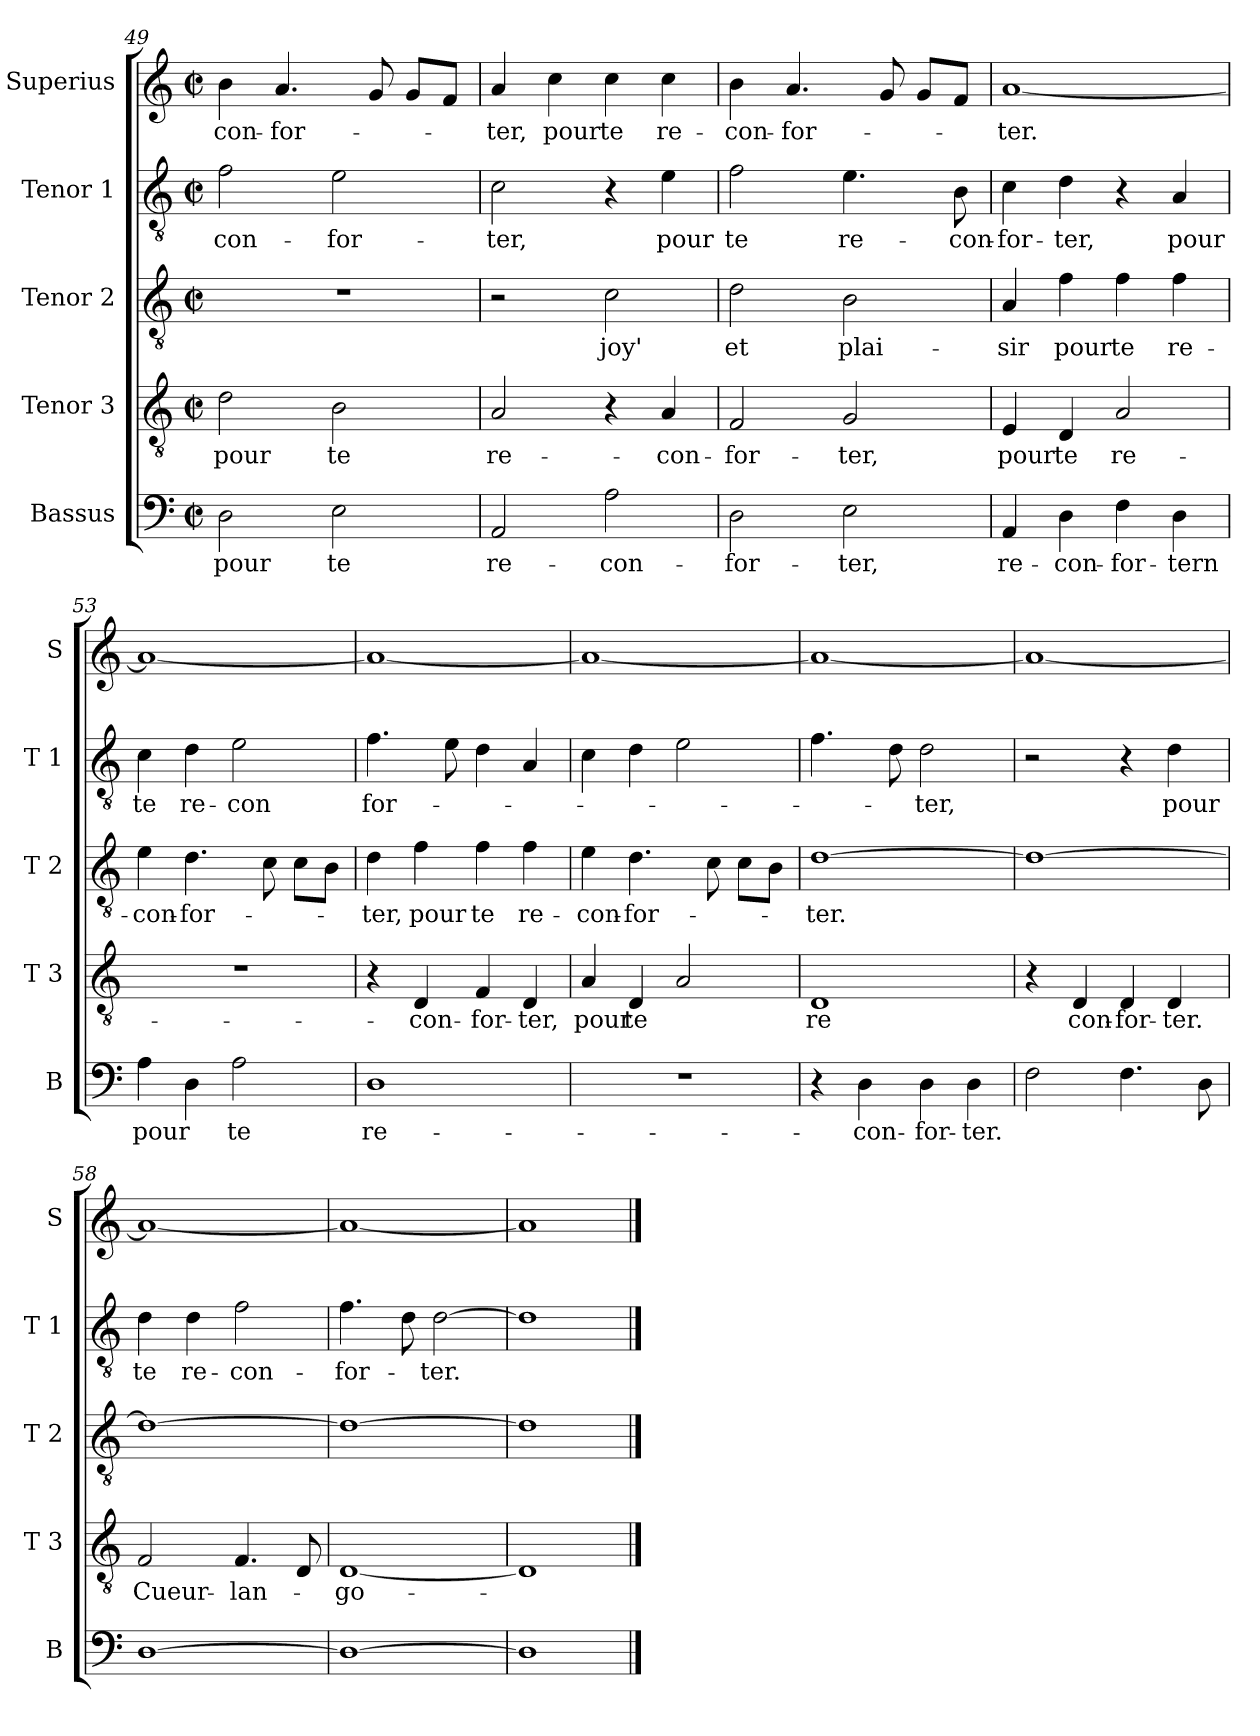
**kern	**text	**kern	**text	**kern	**text	**kern	**text	**kern	**text
*part5	*part5	*part4	*part4	*part3	*part3	*part2	*part2	*part1	*part1
*staff5	*staff5	*staff4	*staff4	*staff3	*staff3	*staff2	*staff2	*staff1	*staff1
*I"Bassus	*	*I"Tenor 3	*	*I"Tenor 2	*	*I"Tenor 1	*	*I"Superius	*
*I'B	*	*I'T 3	*	*I'T 2	*	*I'T 1	*	*I'S	*
*clefF4	*	*clefGv2	*	*clefGv2	*	*clefGv2	*	*clefG2	*
*k[]	*	*k[]	*	*k[]	*	*k[]	*	*k[]	*
*C:	*	*C:	*	*C:	*	*C:	*	*C:	*
*M2/2	*	*M2/2	*	*M2/2	*	*M2/2	*	*M2/2	*
*met(c|)	*	*met(c|)	*	*met(c|)	*	*met(c|)	*	*met(c|)	*
=49	=49	=49	=49	=49	=49	=49	=49	=49	=49
2D\	pour	2d\	pour	1r	.	2f\	-con-	4b\	-con-
.	.	.	.	.	.	.	.	4.a/	-for-
2E\	te	2B\	te	.	.	2e\	-for-	.	.
.	.	.	.	.	.	.	.	8g/	.
.	.	.	.	.	.	.	.	8g/L	.
.	.	.	.	.	.	.	.	8f/J	.
=50	=50	=50	=50	=50	=50	=50	=50	=50	=50
2AA/	re-	2A/	re-	2r	.	2c\	-ter,	4a/	-ter,
.	.	.	.	.	.	.	.	4cc\	pour
2A\	-con-	4r	.	2c\	joy'	4r	.	4cc\	te
.	.	4A/	-con-	.	.	4e\	pour	4cc\	re-
=51	=51	=51	=51	=51	=51	=51	=51	=51	=51
2D\	-for-	2F/	-for-	2d\	et	2f\	te	4b\	-con-
.	.	.	.	.	.	.	.	4.a/	-for-
2E\	-ter,	2G/	-ter,	2B\	plai-	4.e\	re-	.	.
.	.	.	.	.	.	.	.	8g/	.
.	.	.	.	.	.	.	.	8g/L	.
.	.	.	.	.	.	8B\	-con-	8f/J	.
=52	=52	=52	=52	=52	=52	=52	=52	=52	=52
4AA/	re-	4E/	pour	4A/	-sir	4c\	-for-	[1a	-ter.
4D\	-con-	4D/	te	4f\	pour	4d\	-ter,	.	.
4F\	-for-	2A/	re-	4f\	te	4r	.	.	.
4D\	-tern	.	.	4f\	re-	4A/	pour	.	.
=53	=53	=53	=53	=53	=53	=53	=53	=53	=53
4A\	pour	1r	.	4e\	-con-	4c\	te	1a_	.
4D\	.	.	.	4.d\	-for-	4d\	re-	.	.
2A\	te	.	.	.	.	2e\	-con	.	.
.	.	.	.	8c\	.	.	.	.	.
.	.	.	.	8c\L	.	.	.	.	.
.	.	.	.	8B\J	.	.	.	.	.
!!LO:LB:g=z
=54	=54	=54	=54	=54	=54	=54	=54	=54	=54
1D	re-	4r	.	4d\	-ter,	4.f\	for-	1a_	.
.	.	4D/	-con-	4f\	pour	.	.	.	.
.	.	.	.	.	.	8e\	.	.	.
.	.	4F/	-for-	4f\	te	4d\	.	.	.
.	.	4D/	-ter,	4f\	re-	4A/	.	.	.
=55	=55	=55	=55	=55	=55	=55	=55	=55	=55
1r	.	4A/	pour	4e\	-con-	4c\	.	1a_	.
.	.	4D/	te	4.d\	-for-	4d\	.	.	.
.	.	2A/	.	.	.	2e\	.	.	.
.	.	.	.	8c\	.	.	.	.	.
.	.	.	.	8c\L	.	.	.	.	.
.	.	.	.	8B\J	.	.	.	.	.
=56	=56	=56	=56	=56	=56	=56	=56	=56	=56
4r	.	1D	re	[1d	-ter.	4.f\	.	1a_	.
4D\	-con-	.	.	.	.	.	.	.	.
.	.	.	.	.	.	8d\	.	.	.
4D\	-for-	.	.	.	.	2d\	-ter,	.	.
4D\	-ter.	.	.	.	.	.	.	.	.
=57	=57	=57	=57	=57	=57	=57	=57	=57	=57
2F\	.	4r	.	1d_	.	2r	.	1a_	.
.	.	4D/	con-	.	.	.	.	.	.
4.F\	.	4D/	-for-	.	.	4r	.	.	.
.	.	4D/	-ter.	.	.	4d\	pour	.	.
8D\	.	.	.	.	.	.	.	.	.
=58	=58	=58	=58	=58	=58	=58	=58	=58	=58
[1D	.	2F/	Cueur-	1d_	.	4d\	te	1a_	.
.	.	.	.	.	.	4d\	re-	.	.
.	.	4.F/	-lan-	.	.	2f\	-con-	.	.
.	.	8D/	.	.	.	.	.	.	.
=59	=59	=59	=59	=59	=59	=59	=59	=59	=59
1D_	.	[1D	-go-	1d_	.	4.f\	-for-	1a_	.
.	.	.	.	.	.	8d\	.	.	.
.	.	.	.	.	.	[2d\	-ter.	.	.
=60	=60	=60	=60	=60	=60	=60	=60	=60	=60
1D]	.	1D]	.	1d]	.	1d]	.	1a]	.
==	==	==	==	==	==	==	==	==	==
*-	*-	*-	*-	*-	*-	*-	*-	*-	*-
